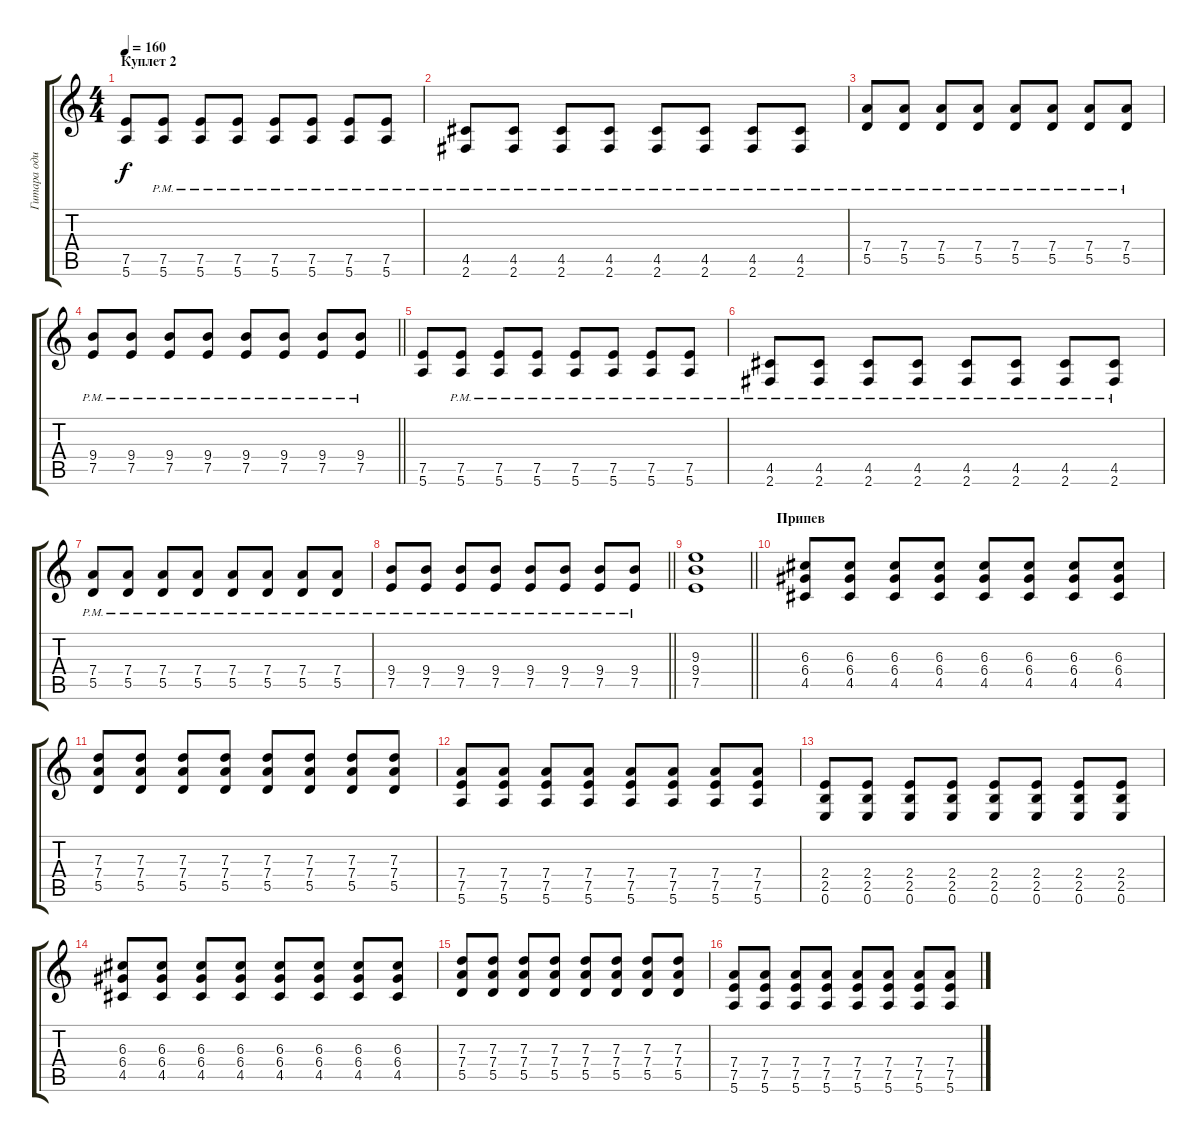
\track ("Гитара один" "Гитара оди") {instrument distortionguitar}
\staff {score tabs}
\tuning (E4 B3 G3 D3 A2 E2) {hide}
\ts (4 4)
\section ("" "Куплет 2")
\tempo 160
\clef g2
\ks c
(7.5 5.6).8{dy f} (7.5{pm} 5.6{pm}).8 (7.5{pm} 5.6{pm}).8 (7.5{pm} 5.6{pm}).8 (7.5{pm} 5.6{pm}).8 (7.5{pm} 5.6{pm}).8 (7.5{pm} 5.6{pm}).8 (7.5{pm} 5.6{pm}).8 |
(4.5{pm} 2.6{pm}).8 (4.5{pm} 2.6{pm}).8 (4.5{pm} 2.6{pm}).8 (4.5{pm} 2.6{pm}).8 (4.5{pm} 2.6{pm}).8 (4.5{pm} 2.6{pm}).8 (4.5{pm} 2.6{pm}).8 (4.5{pm} 2.6{pm}).8 |
(7.4{pm} 5.5{pm}).8 (7.4{pm} 5.5{pm}).8 (7.4{pm} 5.5{pm}).8 (7.4{pm} 5.5{pm}).8 (7.4{pm} 5.5{pm}).8 (7.4{pm} 5.5{pm}).8 (7.4{pm} 5.5{pm}).8 (7.4{pm} 5.5{pm}).8 |
\barLineRight lightlight
(9.4{pm} 7.5{pm}).8 (9.4{pm} 7.5{pm}).8 (9.4{pm} 7.5{pm}).8 (9.4{pm} 7.5{pm}).8 (9.4{pm} 7.5{pm}).8 (9.4{pm} 7.5{pm}).8 (9.4{pm} 7.5{pm}).8 (9.4{pm} 7.5{pm}).8 |
(7.5 5.6).8 (7.5{pm} 5.6{pm}).8 (7.5{pm} 5.6{pm}).8 (7.5{pm} 5.6{pm}).8 (7.5{pm} 5.6{pm}).8 (7.5{pm} 5.6{pm}).8 (7.5{pm} 5.6{pm}).8 (7.5{pm} 5.6{pm}).8 |
(4.5{pm} 2.6{pm}).8 (4.5{pm} 2.6{pm}).8 (4.5{pm} 2.6{pm}).8 (4.5{pm} 2.6{pm}).8 (4.5{pm} 2.6{pm}).8 (4.5{pm} 2.6{pm}).8 (4.5{pm} 2.6{pm}).8 (4.5{pm} 2.6{pm}).8 |
(7.4{pm} 5.5{pm}).8 (7.4{pm} 5.5{pm}).8 (7.4{pm} 5.5{pm}).8 (7.4{pm} 5.5{pm}).8 (7.4{pm} 5.5{pm}).8 (7.4{pm} 5.5{pm}).8 (7.4{pm} 5.5{pm}).8 (7.4{pm} 5.5{pm}).8 |
\barLineRight lightlight
(9.4{pm} 7.5{pm}).8 (9.4{pm} 7.5{pm}).8 (9.4{pm} 7.5{pm}).8 (9.4{pm} 7.5{pm}).8 (9.4{pm} 7.5{pm}).8 (9.4{pm} 7.5{pm}).8 (9.4{pm} 7.5{pm}).8 (9.4{pm} 7.5{pm}).8 |
\barLineRight lightlight
(9.3 9.4 7.5).1 |
\section ("" "Припев")
(6.3 6.4 4.5).8 (6.3 6.4 4.5).8 (6.3 6.4 4.5).8 (6.3 6.4 4.5).8 (6.3 6.4 4.5).8 (6.3 6.4 4.5).8 (6.3 6.4 4.5).8 (6.3 6.4 4.5).8 |
(7.3 7.4 5.5).8 (7.3 7.4 5.5).8 (7.3 7.4 5.5).8 (7.3 7.4 5.5).8 (7.3 7.4 5.5).8 (7.3 7.4 5.5).8 (7.3 7.4 5.5).8 (7.3 7.4 5.5).8 |
(7.4 7.5 5.6).8 (7.4 7.5 5.6).8 (7.4 7.5 5.6).8 (7.4 7.5 5.6).8 (7.4 7.5 5.6).8 (7.4 7.5 5.6).8 (7.4 7.5 5.6).8 (7.4 7.5 5.6).8 |
(2.4 2.5 0.6).8 (2.4 2.5 0.6).8 (2.4 2.5 0.6).8 (2.4 2.5 0.6).8 (2.4 2.5 0.6).8 (2.4 2.5 0.6).8 (2.4 2.5 0.6).8 (2.4 2.5 0.6).8 |
(6.3 6.4 4.5).8 (6.3 6.4 4.5).8 (6.3 6.4 4.5).8 (6.3 6.4 4.5).8 (6.3 6.4 4.5).8 (6.3 6.4 4.5).8 (6.3 6.4 4.5).8 (6.3 6.4 4.5).8 |
(7.3 7.4 5.5).8 (7.3 7.4 5.5).8 (7.3 7.4 5.5).8 (7.3 7.4 5.5).8 (7.3 7.4 5.5).8 (7.3 7.4 5.5).8 (7.3 7.4 5.5).8 (7.3 7.4 5.5).8 |
(7.4 7.5 5.6).8 (7.4 7.5 5.6).8 (7.4 7.5 5.6).8 (7.4 7.5 5.6).8 (7.4 7.5 5.6).8 (7.4 7.5 5.6).8 (7.4 7.5 5.6).8 (7.4 7.5 5.6).8
